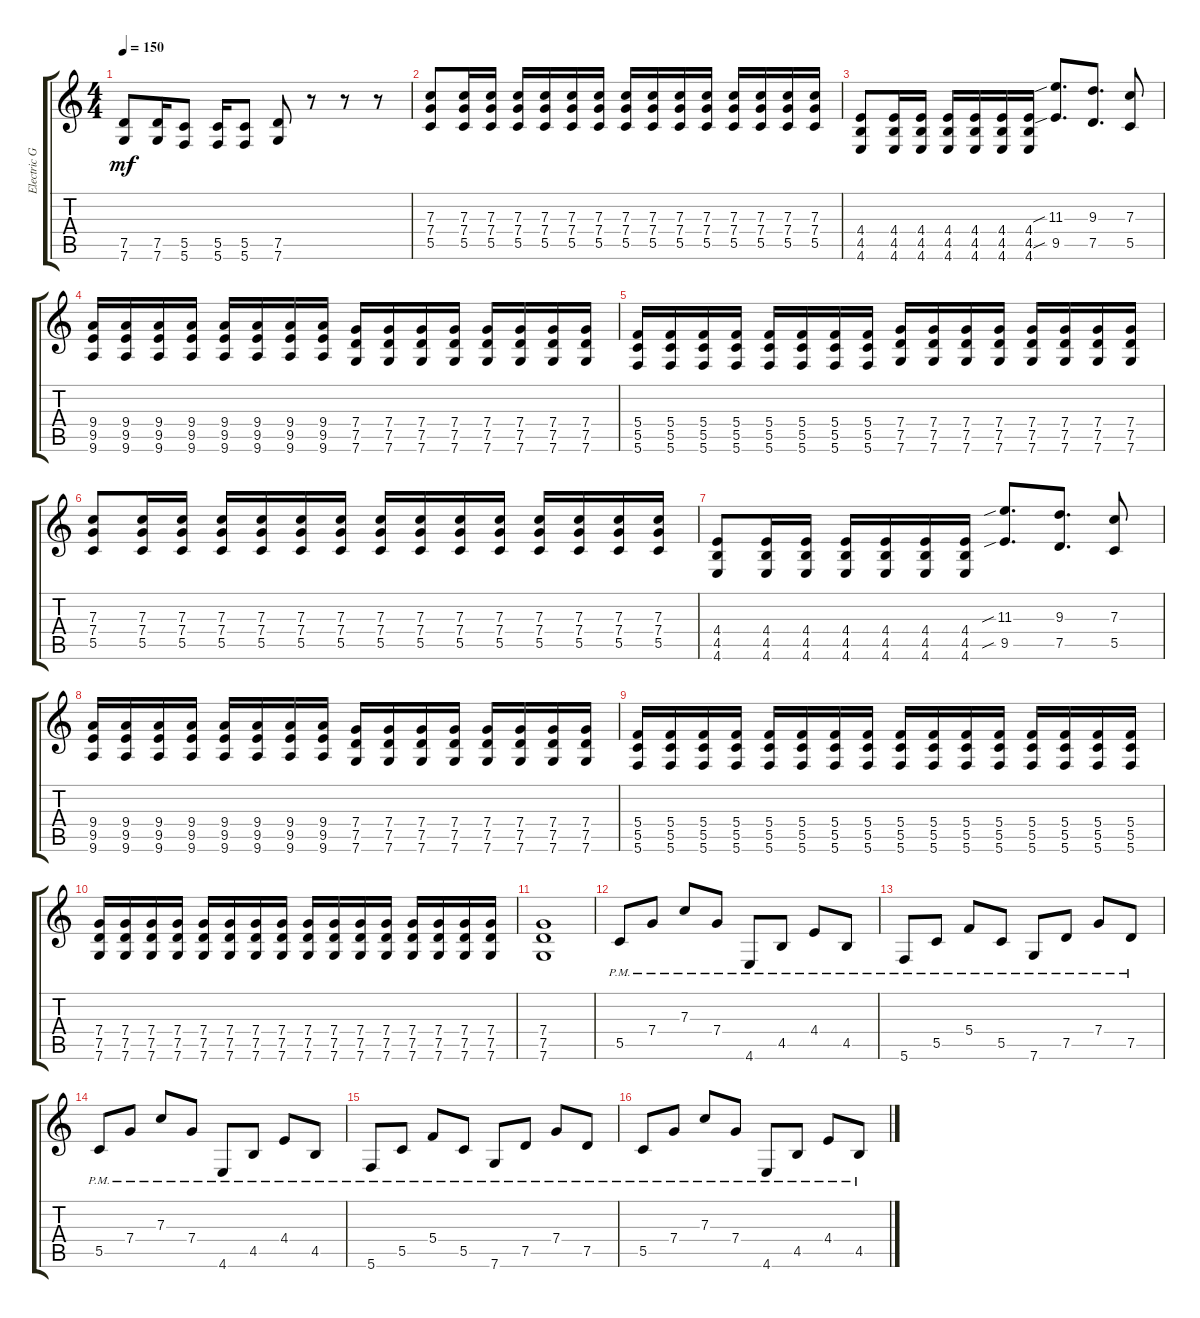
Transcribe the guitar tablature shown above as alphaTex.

\track ("Electric Guitar" "Electric G") {instrument distortionguitar}
\staff {score tabs}
\tuning (D4 A3 F3 C3 G2 C2) {hide}
\ts (4 4)
\tempo 150
\clef g2
\ks c
(7.5 7.6).8{dy mf} (7.5 7.6).16 (5.5 5.6).8 (5.5 5.6).16 (5.5 5.6).8 (7.5 7.6).8 r.8 r.8 r.8 |
(7.3 7.4 5.5).8 (7.3 7.4 5.5).16 (7.3 7.4 5.5).16 (7.3 7.4 5.5).16 (7.3 7.4 5.5).16 (7.3 7.4 5.5).16 (7.3 7.4 5.5).16 (7.3 7.4 5.5).16 (7.3 7.4 5.5).16 (7.3 7.4 5.5).16 (7.3 7.4 5.5).16 (7.3 7.4 5.5).16 (7.3 7.4 5.5).16 (7.3 7.4 5.5).16 (7.3 7.4 5.5).16 |
(4.4 4.5 4.6).8 (4.4 4.5 4.6).16 (4.4 4.5 4.6).16 (4.4 4.5 4.6).16 (4.4 4.5 4.6).16 (4.4 4.5 4.6).16 (4.4 4.5 4.6).16 (11.3{sib} 9.5{sib}).8{d} (9.3 7.5).8{d} (7.3 5.5).8 |
(9.4 9.5 9.6).16 (9.4 9.5 9.6).16 (9.4 9.5 9.6).16 (9.4 9.5 9.6).16 (9.4 9.5 9.6).16 (9.4 9.5 9.6).16 (9.4 9.5 9.6).16 (9.4 9.5 9.6).16 (7.4 7.5 7.6).16 (7.4 7.5 7.6).16 (7.4 7.5 7.6).16 (7.4 7.5 7.6).16 (7.4 7.5 7.6).16 (7.4 7.5 7.6).16 (7.4 7.5 7.6).16 (7.4 7.5 7.6).16 |
(5.4 5.5 5.6).16 (5.4 5.5 5.6).16 (5.4 5.5 5.6).16 (5.4 5.5 5.6).16 (5.4 5.5 5.6).16 (5.4 5.5 5.6).16 (5.4 5.5 5.6).16 (5.4 5.5 5.6).16 (7.4 7.5 7.6).16 (7.4 7.5 7.6).16 (7.4 7.5 7.6).16 (7.4 7.5 7.6).16 (7.4 7.5 7.6).16 (7.4 7.5 7.6).16 (7.4 7.5 7.6).16 (7.4 7.5 7.6).16 |
(7.3 7.4 5.5).8 (7.3 7.4 5.5).16 (7.3 7.4 5.5).16 (7.3 7.4 5.5).16 (7.3 7.4 5.5).16 (7.3 7.4 5.5).16 (7.3 7.4 5.5).16 (7.3 7.4 5.5).16 (7.3 7.4 5.5).16 (7.3 7.4 5.5).16 (7.3 7.4 5.5).16 (7.3 7.4 5.5).16 (7.3 7.4 5.5).16 (7.3 7.4 5.5).16 (7.3 7.4 5.5).16 |
(4.4 4.5 4.6).8 (4.4 4.5 4.6).16 (4.4 4.5 4.6).16 (4.4 4.5 4.6).16 (4.4 4.5 4.6).16 (4.4 4.5 4.6).16 (4.4 4.5 4.6).16 (11.3{sib} 9.5{sib}).8{d} (9.3 7.5).8{d} (7.3 5.5).8 |
(9.4 9.5 9.6).16 (9.4 9.5 9.6).16 (9.4 9.5 9.6).16 (9.4 9.5 9.6).16 (9.4 9.5 9.6).16 (9.4 9.5 9.6).16 (9.4 9.5 9.6).16 (9.4 9.5 9.6).16 (7.4 7.5 7.6).16 (7.4 7.5 7.6).16 (7.4 7.5 7.6).16 (7.4 7.5 7.6).16 (7.4 7.5 7.6).16 (7.4 7.5 7.6).16 (7.4 7.5 7.6).16 (7.4 7.5 7.6).16 |
(5.4 5.5 5.6).16 (5.4 5.5 5.6).16 (5.4 5.5 5.6).16 (5.4 5.5 5.6).16 (5.4 5.5 5.6).16 (5.4 5.5 5.6).16 (5.4 5.5 5.6).16 (5.4 5.5 5.6).16 (5.4 5.5 5.6).16 (5.4 5.5 5.6).16 (5.4 5.5 5.6).16 (5.4 5.5 5.6).16 (5.4 5.5 5.6).16 (5.4 5.5 5.6).16 (5.4 5.5 5.6).16 (5.4 5.5 5.6).16 |
(7.4 7.5 7.6).16 (7.4 7.5 7.6).16 (7.4 7.5 7.6).16 (7.4 7.5 7.6).16 (7.4 7.5 7.6).16 (7.4 7.5 7.6).16 (7.4 7.5 7.6).16 (7.4 7.5 7.6).16 (7.4 7.5 7.6).16 (7.4 7.5 7.6).16 (7.4 7.5 7.6).16 (7.4 7.5 7.6).16 (7.4 7.5 7.6).16 (7.4 7.5 7.6).16 (7.4 7.5 7.6).16 (7.4 7.5 7.6).16 |
(7.4 7.5 7.6).1 |
5.5{pm}.8 7.4{pm}.8 7.3{pm}.8 7.4{pm}.8 4.6{pm}.8 4.5{pm}.8 4.4{pm}.8 4.5{pm}.8 |
5.6{pm}.8 5.5{pm}.8 5.4{pm}.8 5.5{pm}.8 7.6{pm}.8 7.5{pm}.8 7.4{pm}.8 7.5{pm}.8 |
5.5{pm}.8 7.4{pm}.8 7.3{pm}.8 7.4{pm}.8 4.6{pm}.8 4.5{pm}.8 4.4{pm}.8 4.5{pm}.8 |
5.6{pm}.8 5.5{pm}.8 5.4{pm}.8 5.5{pm}.8 7.6{pm}.8 7.5{pm}.8 7.4{pm}.8 7.5{pm}.8 |
5.5{pm}.8 7.4{pm}.8 7.3{pm}.8 7.4{pm}.8 4.6{pm}.8 4.5{pm}.8 4.4{pm}.8 4.5{pm}.8
